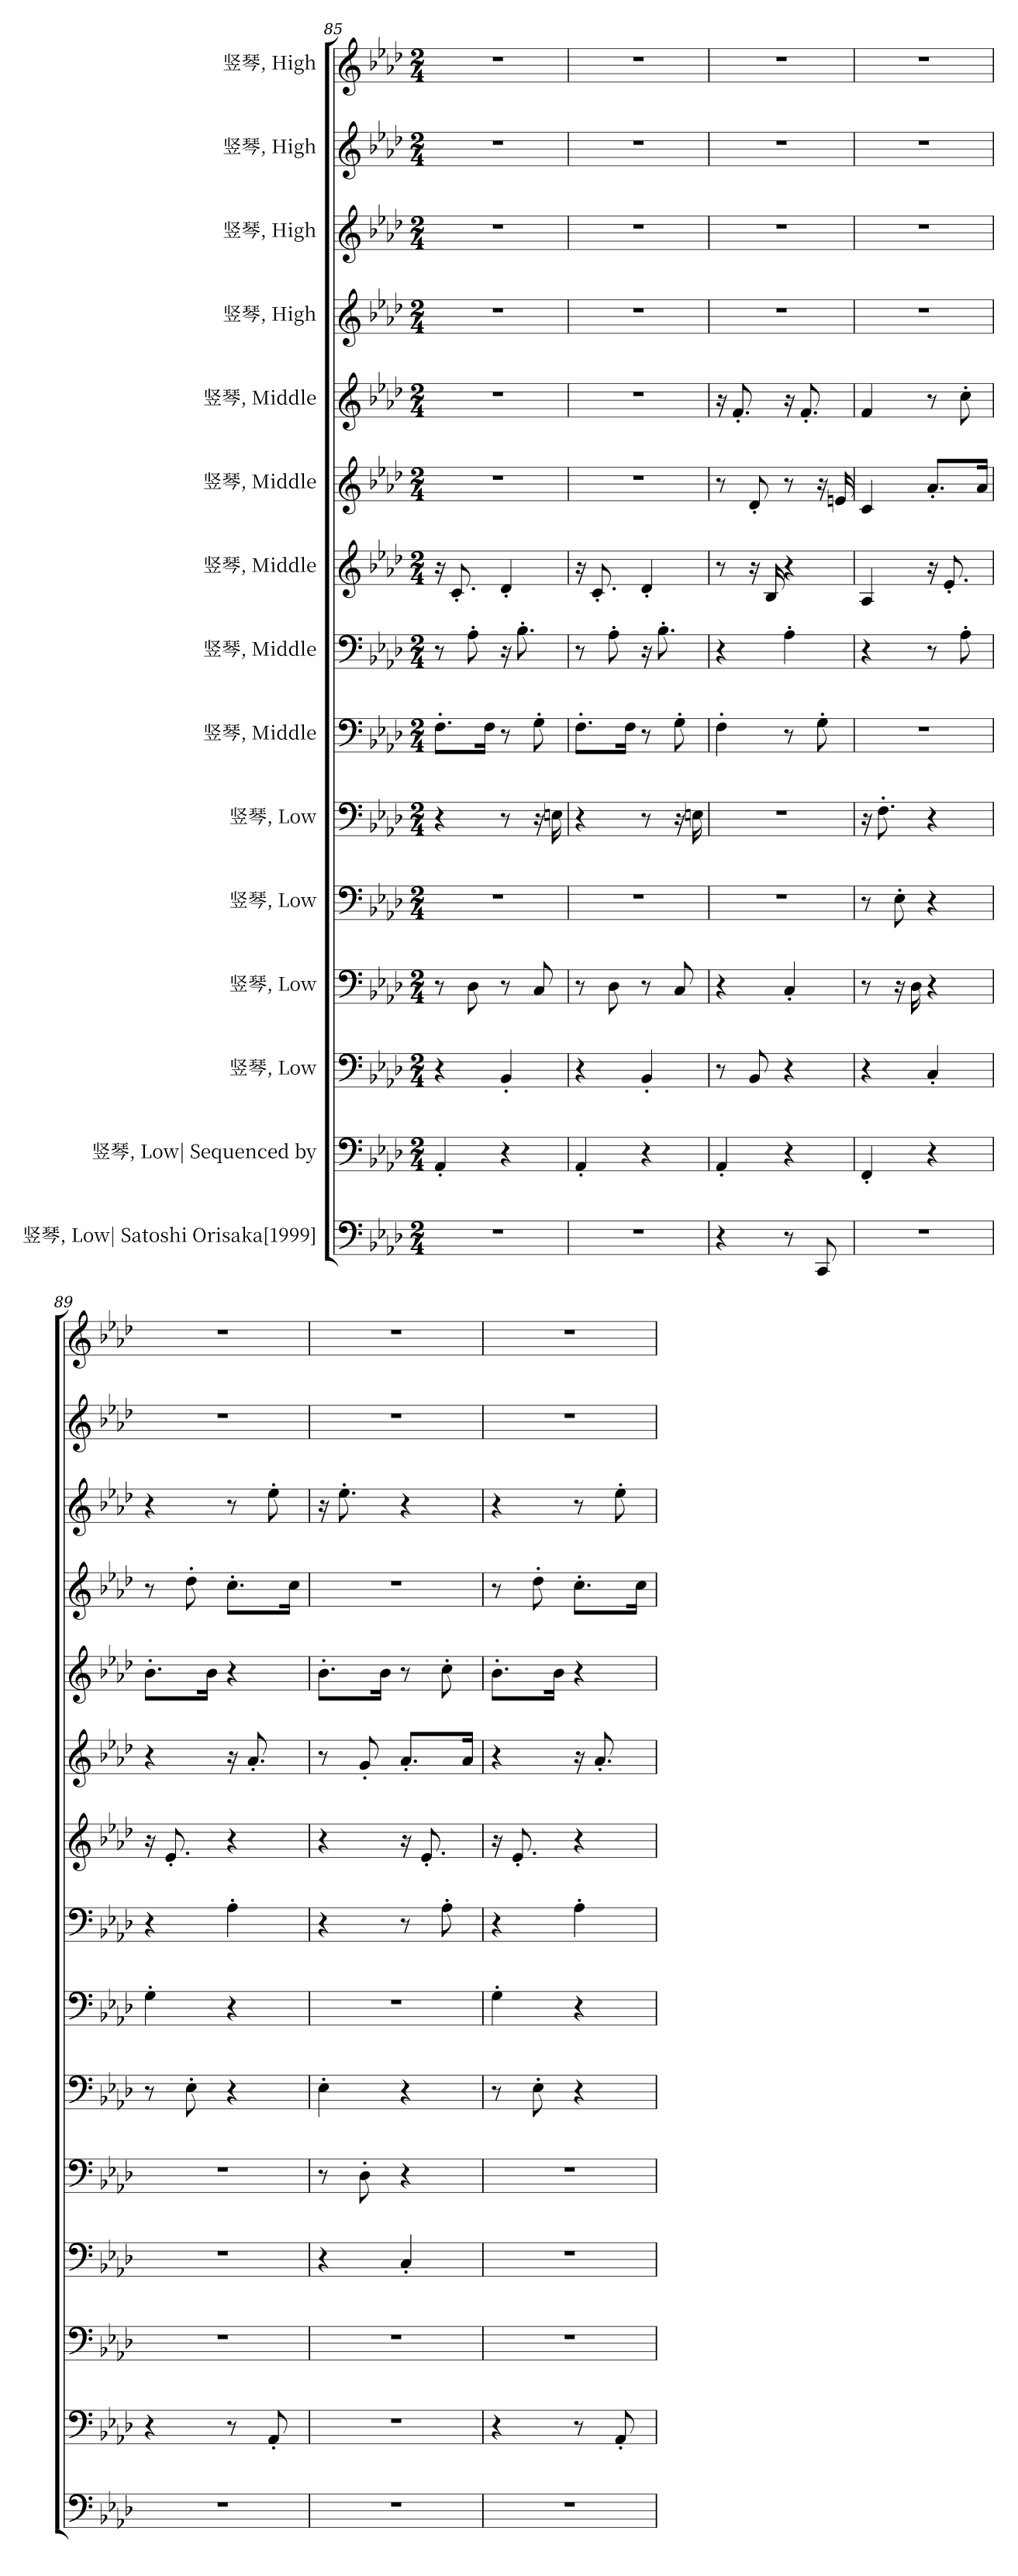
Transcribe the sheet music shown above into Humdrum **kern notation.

**kern	**kern	**kern	**kern	**kern	**kern	**kern	**kern	**kern	**kern	**kern	**kern	**kern	**kern	**kern
*part15	*part14	*part13	*part12	*part11	*part10	*part9	*part8	*part7	*part6	*part5	*part4	*part3	*part2	*part1
*staff15	*staff14	*staff13	*staff12	*staff11	*staff10	*staff9	*staff8	*staff7	*staff6	*staff5	*staff4	*staff3	*staff2	*staff1
*I"竖琴, Low|    Satoshi Orisaka[1999]	*I"竖琴, Low| Sequenced by	*I"竖琴, Low	*I"竖琴, Low	*I"竖琴, Low	*I"竖琴, Low	*I"竖琴, Middle	*I"竖琴, Middle	*I"竖琴, Middle	*I"竖琴, Middle	*I"竖琴, Middle	*I"竖琴, High	*I"竖琴, High	*I"竖琴, High	*I"竖琴, High
*clefF4	*clefF4	*clefF4	*clefF4	*clefF4	*clefF4	*clefF4	*clefF4	*clefG2	*clefG2	*clefG2	*clefG2	*clefG2	*clefG2	*clefG2
*k[b-e-a-d-]	*k[b-e-a-d-]	*k[b-e-a-d-]	*k[b-e-a-d-]	*k[b-e-a-d-]	*k[b-e-a-d-]	*k[b-e-a-d-]	*k[b-e-a-d-]	*k[b-e-a-d-]	*k[b-e-a-d-]	*k[b-e-a-d-]	*k[b-e-a-d-]	*k[b-e-a-d-]	*k[b-e-a-d-]	*k[b-e-a-d-]
*M2/4	*M2/4	*M2/4	*M2/4	*M2/4	*M2/4	*M2/4	*M2/4	*M2/4	*M2/4	*M2/4	*M2/4	*M2/4	*M2/4	*M2/4
*MM81	*MM81	*MM81	*MM81	*MM81	*MM81	*MM81	*MM81	*MM81	*MM81	*MM81	*MM81	*MM81	*MM81	*MM81
=85	=85	=85	=85	=85	=85	=85	=85	=85	=85	=85	=85	=85	=85	=85
2r	4AA-'/	4r	8r	2r	4r	8.F'\L	8r	16r	2r	2r	2r	2r	2r	2r
.	.	.	.	.	.	.	.	8.c'/	.	.	.	.	.	.
.	.	.	8D-\	.	.	.	8A-'\	.	.	.	.	.	.	.
.	.	.	.	.	.	16F\Jk	.	.	.	.	.	.	.	.
.	4r	4BB-'/	8r	.	8r	8r	16r	4d-'/	.	.	.	.	.	.
.	.	.	.	.	.	.	8.B-'\	.	.	.	.	.	.	.
.	.	.	8C/	.	16r	8G'\	.	.	.	.	.	.	.	.
.	.	.	.	.	16En\	.	.	.	.	.	.	.	.	.
!!LO:PB:g=z
=86	=86	=86	=86	=86	=86	=86	=86	=86	=86	=86	=86	=86	=86	=86
2r	4AA-'/	4r	8r	2r	4r	8.F'\L	8r	16r	2r	2r	2r	2r	2r	2r
.	.	.	.	.	.	.	.	8.c'/	.	.	.	.	.	.
.	.	.	8D-\	.	.	.	8A-'\	.	.	.	.	.	.	.
.	.	.	.	.	.	16F\Jk	.	.	.	.	.	.	.	.
.	4r	4BB-'/	8r	.	8r	8r	16r	4d-'/	.	.	.	.	.	.
.	.	.	.	.	.	.	8.B-'\	.	.	.	.	.	.	.
.	.	.	8C/	.	16r	8G'\	.	.	.	.	.	.	.	.
.	.	.	.	.	16En\	.	.	.	.	.	.	.	.	.
=87	=87	=87	=87	=87	=87	=87	=87	=87	=87	=87	=87	=87	=87	=87
*	*	*	*	*	*	*	*	*	*	*	*	*	*	*MM90
4r	4AA-'/	8r	4r	2r	2r	4F'\	4r	8r	8r	16r	2r	2r	2r	2r
.	.	.	.	.	.	.	.	.	.	8.f'/	.	.	.	.
.	.	8BB-/	.	.	.	.	.	16r	8d-'/	.	.	.	.	.
.	.	.	.	.	.	.	.	16B-/	.	.	.	.	.	.
8r	4r	4r	4C'/	.	.	8r	4A-'\	4r	8r	16r	.	.	.	.
.	.	.	.	.	.	.	.	.	.	8.f'/	.	.	.	.
8CC/	.	.	.	.	.	8G'\	.	.	16r	.	.	.	.	.
.	.	.	.	.	.	.	.	.	16en/	.	.	.	.	.
=88	=88	=88	=88	=88	=88	=88	=88	=88	=88	=88	=88	=88	=88	=88
*	*	*	*	*	*	*	*	*	*	*	*	*	*	*MM46
2r	4FF'/	4r	8r	8r	16r	2r	4r	4A-/	4c/	4f/	2r	2r	2r	2r
.	.	.	.	.	8.F'\	.	.	.	.	.	.	.	.	.
.	.	.	16r	8E-'\	.	.	.	.	.	.	.	.	.	.
.	.	.	16D-\	.	.	.	.	.	.	.	.	.	.	.
.	4r	4C'/	4r	4r	4r	.	8r	16r	8.a-'/L	8r	.	.	.	.
.	.	.	.	.	.	.	.	8.e-'/	.	.	.	.	.	.
.	.	.	.	.	.	.	8A-'\	.	.	8cc'\	.	.	.	.
.	.	.	.	.	.	.	.	.	16a-/Jk	.	.	.	.	.
=89	=89	=89	=89	=89	=89	=89	=89	=89	=89	=89	=89	=89	=89	=89
2r	4r	2r	2r	2r	8r	4G'\	4r	16r	4r	8.b-'\L	8r	4r	2r	2r
.	.	.	.	.	.	.	.	8.e-'/	.	.	.	.	.	.
.	.	.	.	.	8E-'\	.	.	.	.	.	8dd-'\	.	.	.
.	.	.	.	.	.	.	.	.	.	16b-\Jk	.	.	.	.
.	8r	.	.	.	4r	4r	4A-'\	4r	16r	4r	8.cc'\L	8r	.	.
.	.	.	.	.	.	.	.	.	8.a-'/	.	.	.	.	.
.	8AA-'/	.	.	.	.	.	.	.	.	.	.	8ee-'\	.	.
.	.	.	.	.	.	.	.	.	.	.	16cc\Jk	.	.	.
=90	=90	=90	=90	=90	=90	=90	=90	=90	=90	=90	=90	=90	=90	=90
2r	2r	2r	4r	8r	4E-'\	2r	4r	4r	8r	8.b-'\L	2r	16r	2r	2r
.	.	.	.	.	.	.	.	.	.	.	.	8.ee-'\	.	.
.	.	.	.	8D-'\	.	.	.	.	8g'/	.	.	.	.	.
.	.	.	.	.	.	.	.	.	.	16b-\Jk	.	.	.	.
.	.	.	4C'/	4r	4r	.	8r	16r	8.a-'/L	8r	.	4r	.	.
.	.	.	.	.	.	.	.	8.e-'/	.	.	.	.	.	.
.	.	.	.	.	.	.	8A-'\	.	.	8cc'\	.	.	.	.
.	.	.	.	.	.	.	.	.	16a-/Jk	.	.	.	.	.
=91	=91	=91	=91	=91	=91	=91	=91	=91	=91	=91	=91	=91	=91	=91
2r	4r	2r	2r	2r	8r	4G'\	4r	16r	4r	8.b-'\L	8r	4r	2r	2r
.	.	.	.	.	.	.	.	8.e-'/	.	.	.	.	.	.
.	.	.	.	.	8E-'\	.	.	.	.	.	8dd-'\	.	.	.
.	.	.	.	.	.	.	.	.	.	16b-\Jk	.	.	.	.
.	8r	.	.	.	4r	4r	4A-'\	4r	16r	4r	8.cc'\L	8r	.	.
.	.	.	.	.	.	.	.	.	8.a-'/	.	.	.	.	.
.	8AA-'/	.	.	.	.	.	.	.	.	.	.	8ee-'\	.	.
.	.	.	.	.	.	.	.	.	.	.	16cc\Jk	.	.	.
=	=	=	=	=	=	=	=	=	=	=	=	=	=	=
*-	*-	*-	*-	*-	*-	*-	*-	*-	*-	*-	*-	*-	*-	*-
